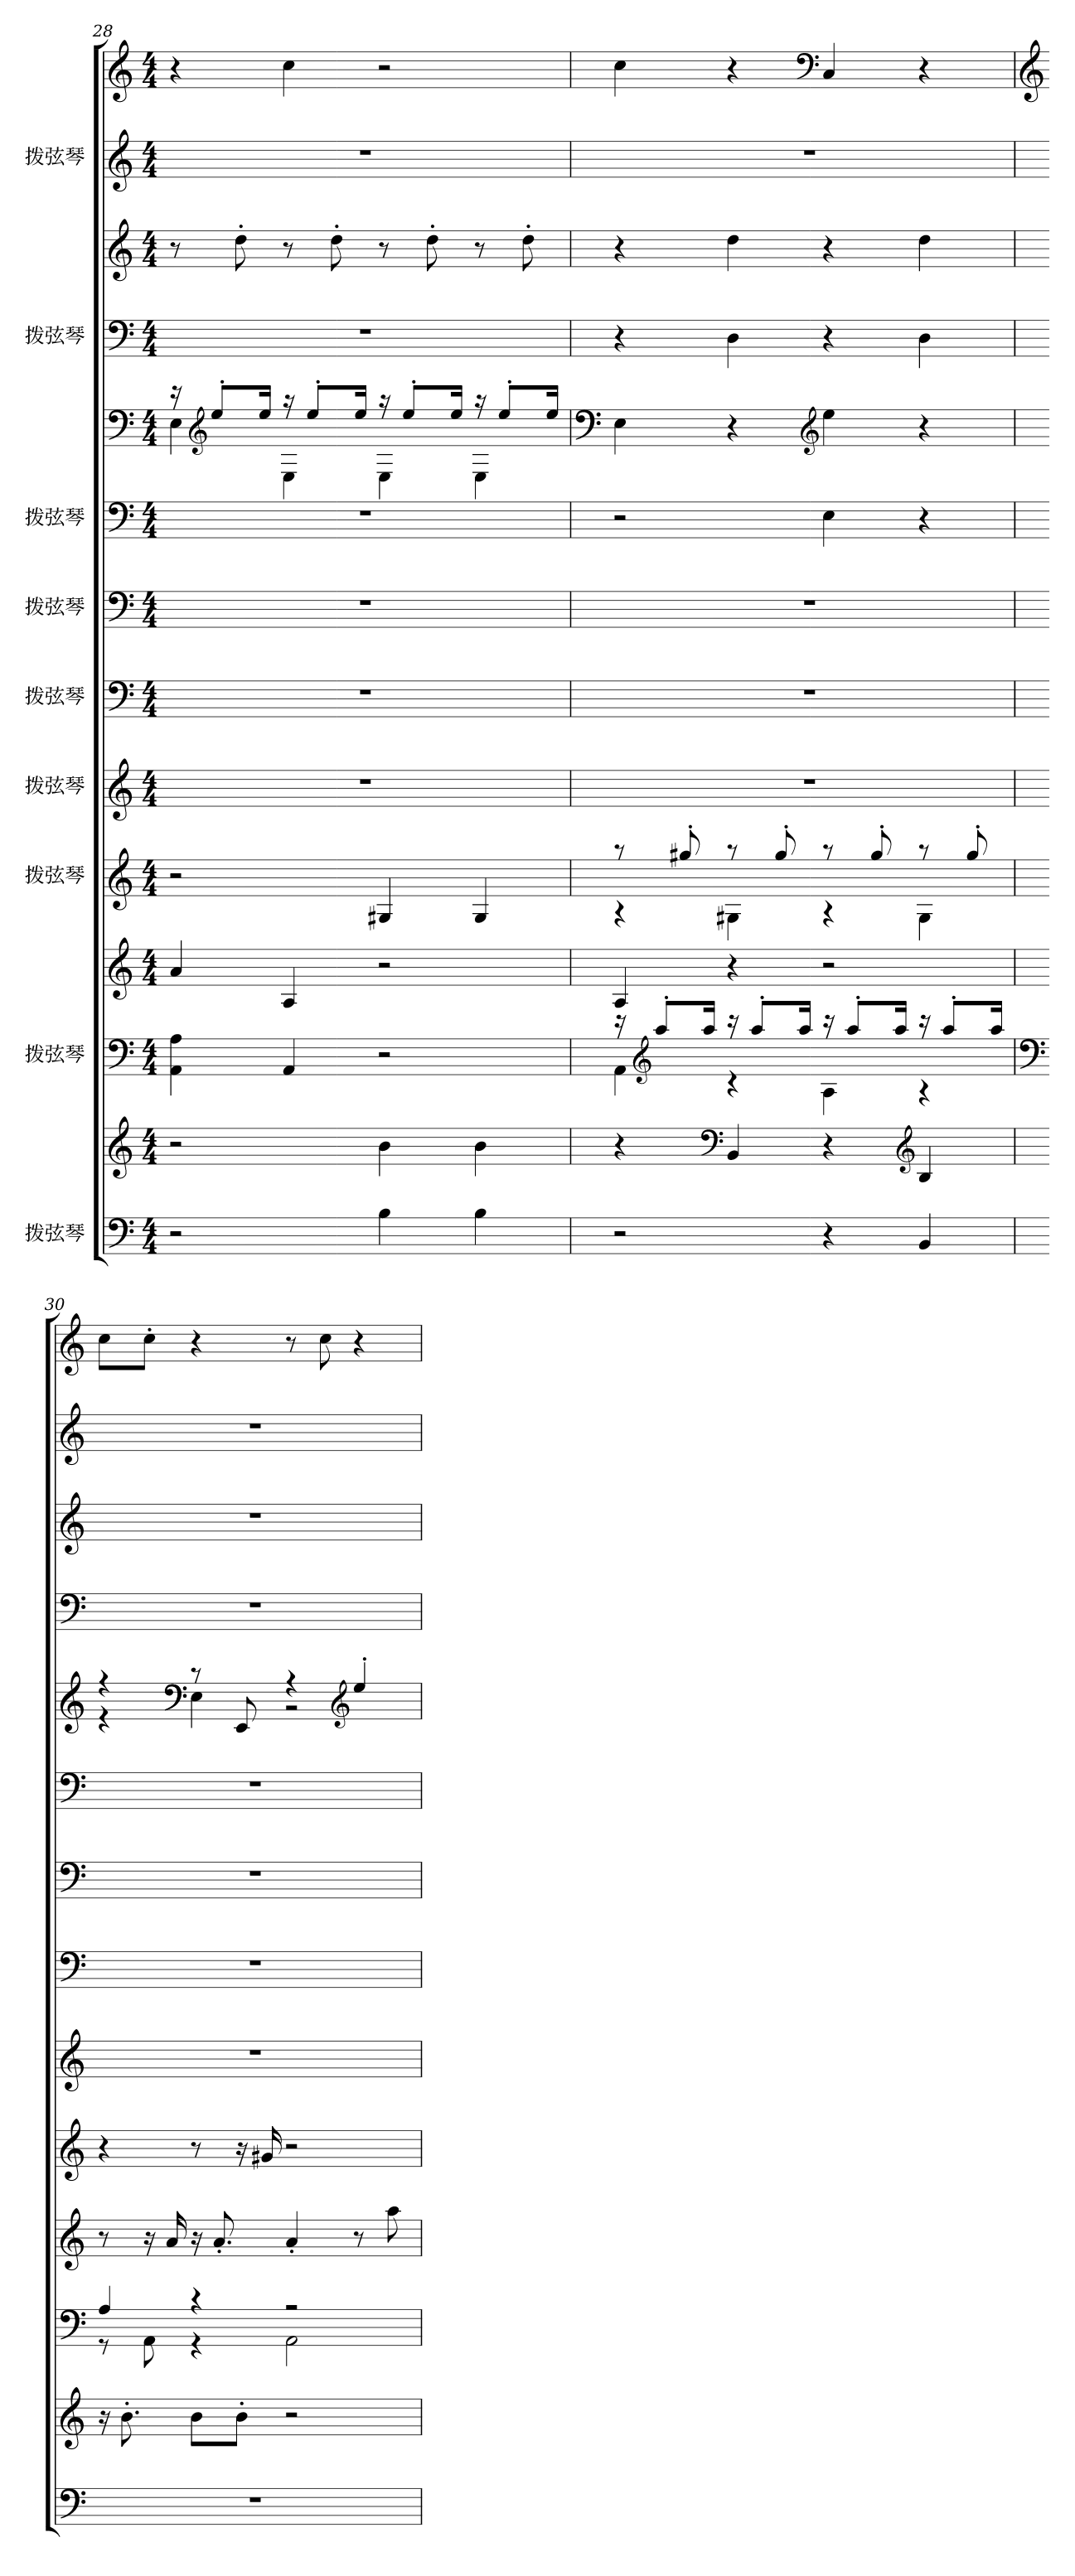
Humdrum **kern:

**kern	**kern	**kern	**kern	**kern	**kern	**kern	**kern	**kern	**kern	**kern	**kern	**kern	**kern
*part9	*part9	*part8	*part8	*part7	*part6	*part5	*part4	*part3	*part3	*part2	*part2	*part1	*part1
*staff14	*staff13	*staff12	*staff11	*staff10	*staff9	*staff8	*staff7	*staff6	*staff5	*staff4	*staff3	*staff2	*staff1
*I"拨弦琴	*	*I"拨弦琴	*	*I"拨弦琴	*I"拨弦琴	*I"拨弦琴	*I"拨弦琴	*I"拨弦琴	*	*I"拨弦琴	*	*I"拨弦琴	*
!!LO:PB:g=z
*clefF4	*clefG2	*clefF4	*clefG2	*clefG2	*clefG2	*clefF4	*clefF4	*clefF4	*clefF4	*clefF4	*clefG2	*clefG2	*clefG2
*k[]	*k[]	*k[]	*k[]	*k[]	*k[]	*k[]	*k[]	*k[]	*k[]	*k[]	*k[]	*k[]	*k[]
*M4/4	*M4/4	*M4/4	*M4/4	*M4/4	*M4/4	*M4/4	*M4/4	*M4/4	*M4/4	*M4/4	*M4/4	*M4/4	*M4/4
=28	=28	=28	=28	=28	=28	=28	=28	=28	=28	=28	=28	=28	=28
*	*	*	*	*	*	*	*	*	*^	*	*	*	*
2r	2r	4AA\ 4A\	4a/	2r	1r	1r	1r	1r	16r	4E\	1r	8r	1r	4r
*	*	*	*	*	*	*	*	*	*clefG2	*	*	*	*	*
.	.	.	.	.	.	.	.	.	8ee'/L	.	.	.	.	.
.	.	.	.	.	.	.	.	.	.	.	.	8dd'\	.	.
.	.	.	.	.	.	.	.	.	16ee/Jk	.	.	.	.	.
.	.	4AA/	4A/	.	.	.	.	.	16r	4E\	.	8r	.	4cc\
.	.	.	.	.	.	.	.	.	8ee'/L	.	.	.	.	.
.	.	.	.	.	.	.	.	.	.	.	.	8dd'\	.	.
.	.	.	.	.	.	.	.	.	16ee/Jk	.	.	.	.	.
4B\	4b\	2r	2r	4G#X/	.	.	.	.	16r	4E\	.	8r	.	2r
.	.	.	.	.	.	.	.	.	8ee'/L	.	.	.	.	.
.	.	.	.	.	.	.	.	.	.	.	.	8dd'\	.	.
.	.	.	.	.	.	.	.	.	16ee/Jk	.	.	.	.	.
4B\	4b\	.	.	4G#/	.	.	.	.	16r	4E\	.	8r	.	.
.	.	.	.	.	.	.	.	.	8ee'/L	.	.	.	.	.
.	.	.	.	.	.	.	.	.	.	.	.	8dd'\	.	.
.	.	.	.	.	.	.	.	.	16ee/Jk	.	.	.	.	.
*	*	*	*	*	*	*	*	*	*v	*v	*	*	*	*
=29	=29	=29	=29	=29	=29	=29	=29	=29	=29	=29	=29	=29	=29
*	*	*	*	*	*	*	*	*	*clefF4	*	*	*	*
*	*	*^	*	*^	*	*	*	*	*	*	*	*	*
2r	4r	16r	4AA\	4A/	8r	4r	1r	1r	1r	2r	4E\	4r	4r	1r	4cc\
*	*	*clefG2	*	*	*	*	*	*	*	*	*	*	*	*	*
.	.	8aa'/L	.	.	.	.	.	.	.	.	.	.	.	.	.
.	.	.	.	.	8gg#X'/	.	.	.	.	.	.	.	.	.	.
.	.	16aa/Jk	.	.	.	.	.	.	.	.	.	.	.	.	.
*	*clefF4	*	*	*	*	*	*	*	*	*	*	*	*	*	*
.	4BB/	16r	4r	4r	8r	4G#X\	.	.	.	.	4r	4D\	4dd\	.	4r
.	.	8aa'/L	.	.	.	.	.	.	.	.	.	.	.	.	.
.	.	.	.	.	8gg#'/	.	.	.	.	.	.	.	.	.	.
.	.	16aa/Jk	.	.	.	.	.	.	.	.	.	.	.	.	.
*	*	*	*	*	*	*	*	*	*	*	*clefG2	*	*	*	*clefF4
4r	4r	16r	4A\	2r	8r	4r	.	.	.	4E\	4ee\	4r	4r	.	4C/
.	.	8aa'/L	.	.	.	.	.	.	.	.	.	.	.	.	.
.	.	.	.	.	8gg#'/	.	.	.	.	.	.	.	.	.	.
.	.	16aa/Jk	.	.	.	.	.	.	.	.	.	.	.	.	.
*	*clefG2	*	*	*	*	*	*	*	*	*	*	*	*	*	*
4BB/	4B/	16r	4r	.	8r	4G#\	.	.	.	4r	4r	4D\	4dd\	.	4r
.	.	8aa'/L	.	.	.	.	.	.	.	.	.	.	.	.	.
.	.	.	.	.	8gg#'/	.	.	.	.	.	.	.	.	.	.
.	.	16aa/Jk	.	.	.	.	.	.	.	.	.	.	.	.	.
*	*	*	*	*	*v	*v	*	*	*	*	*	*	*	*	*
!!LO:PB:g=z
=30	=30	=30	=30	=30	=30	=30	=30	=30	=30	=30	=30	=30	=30	=30
*	*	*clefF4	*	*	*	*	*	*	*	*	*	*	*	*clefG2
*	*	*	*	*	*	*	*	*	*	*^	*	*	*	*
1r	16r	4A/	8r	8r	4r	1r	1r	1r	1r	4r	4r	1r	1r	1r	8cc\L
.	8.b'\	.	.	.	.	.	.	.	.	.	.	.	.	.	.
.	.	.	8AA\	16r	.	.	.	.	.	.	.	.	.	.	8cc'\J
.	.	.	.	16a/	.	.	.	.	.	.	.	.	.	.	.
*	*	*	*	*	*	*	*	*	*	*clefF4	*	*	*	*	*
.	8b\L	4r	4r	16r	8r	.	.	.	.	8r	4E\	.	.	.	4r
.	.	.	.	8.a'/	.	.	.	.	.	.	.	.	.	.	.
.	8b'\J	.	.	.	16r	.	.	.	.	8EE/	.	.	.	.	.
.	.	.	.	.	16g#X/	.	.	.	.	.	.	.	.	.	.
.	2r	2r	2AA\	4a'/	2r	.	.	.	.	4r	2r	.	.	.	8r
.	.	.	.	.	.	.	.	.	.	.	.	.	.	.	8cc\
*	*	*	*	*	*	*	*	*	*	*clefG2	*	*	*	*	*
.	.	.	.	8r	.	.	.	.	.	4ee'/	.	.	.	.	4r
.	.	.	.	8aa\	.	.	.	.	.	.	.	.	.	.	.
*	*	*v	*v	*	*	*	*	*	*	*v	*v	*	*	*	*
=	=	=	=	=	=	=	=	=	=	=	=	=	=
*-	*-	*-	*-	*-	*-	*-	*-	*-	*-	*-	*-	*-	*-
